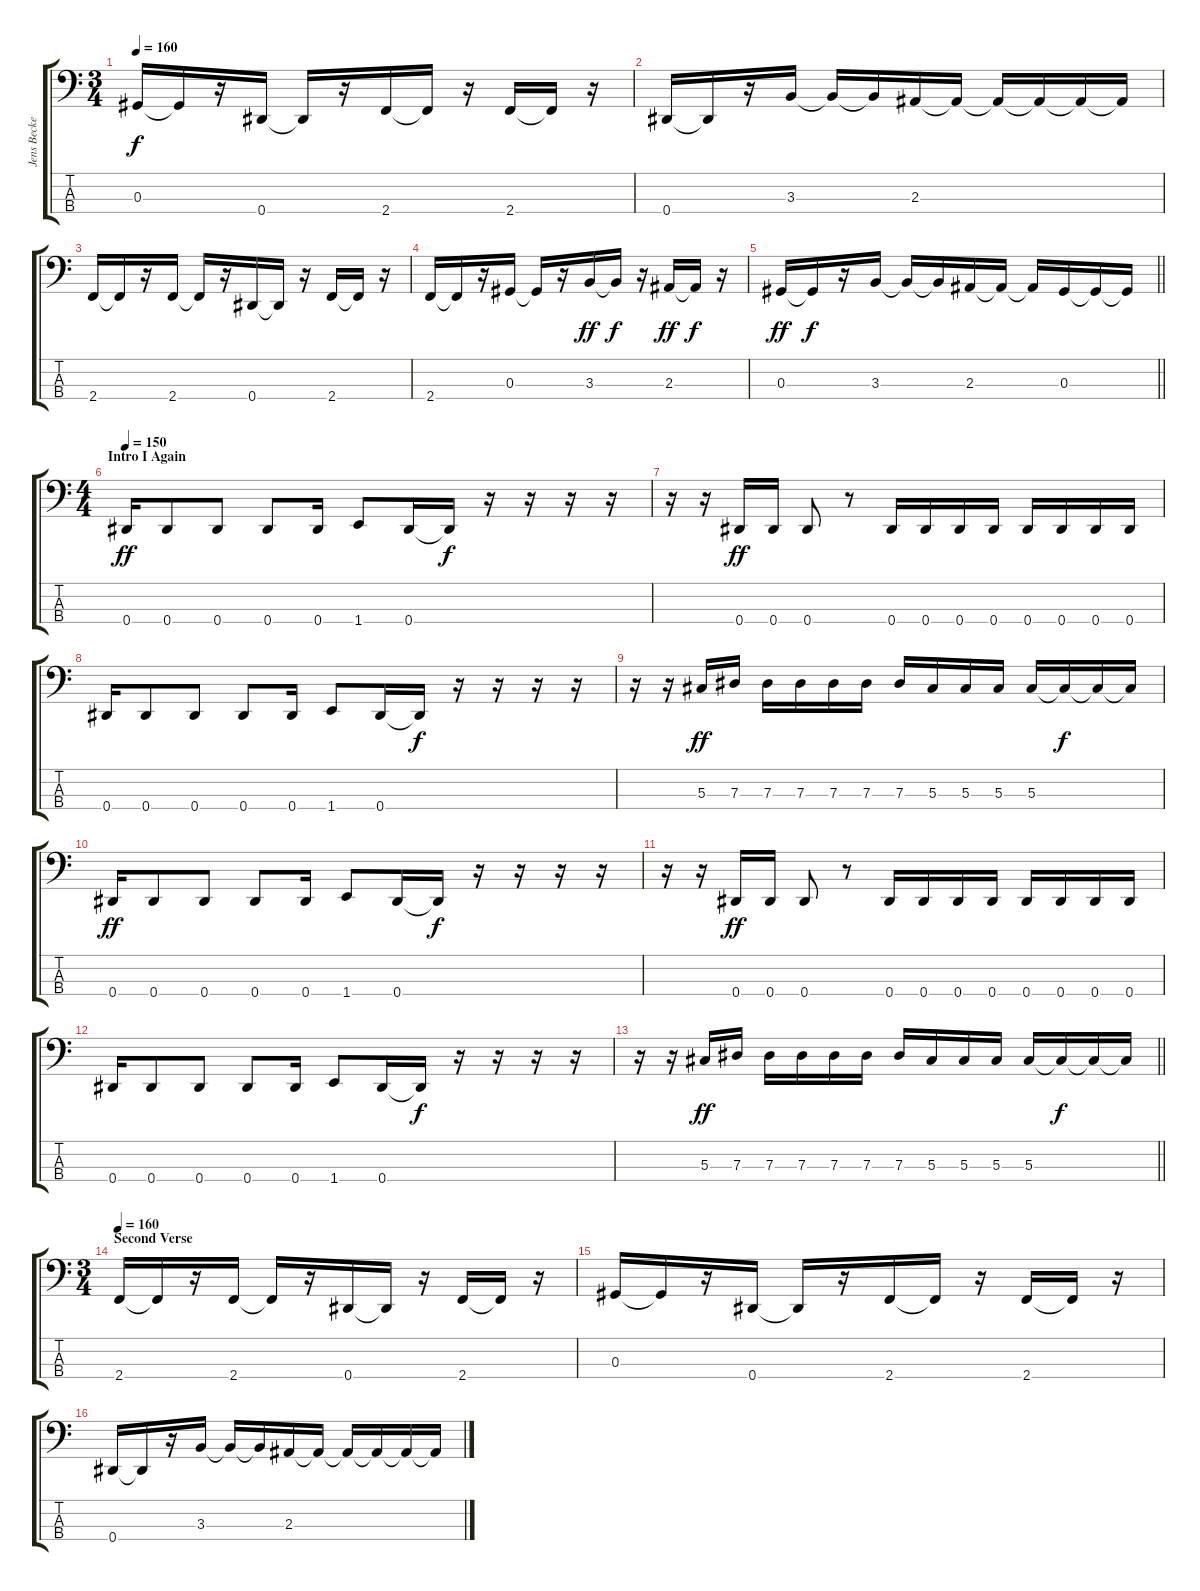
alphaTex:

\track ("Jens Becker" "Jens Becke") {instrument electricbasspick}
\staff {score tabs}
\tuning (Gb2 Db2 Ab1 Eb1) {hide}
\ts (3 4)
\tempo 160
\clef f4
\ks c
0.3.16{dy f} 0.3{t}.16 r.16 0.4.16 0.4{t}.16 r.16 2.4.16 2.4{t}.16 r.16 2.4.16 2.4{t}.16 r.16 |
0.4.16 0.4{t}.16 r.16 3.3.16 3.3{t}.16 3.3{t}.16 2.3.16 2.3{t}.16 2.3{t}.16 2.3{t}.16 2.3{t}.16 2.3{t}.16 |
2.4.16 2.4{t}.16 r.16 2.4.16 2.4{t}.16 r.16 0.4.16 0.4{t}.16 r.16 2.4.16 2.4{t}.16 r.16 |
2.4.16 2.4{t}.16 r.16 0.3.16 0.3{t}.16 r.16 3.3.16{dy ff} 3.3{t}.16{dy f} r.16 2.3.16{dy ff} 2.3{t}.16{dy f} r.16 |
\barLineRight lightlight
0.3.16{dy ff} 0.3{t}.16{dy f} r.16 3.3.16 3.3{t}.16 3.3{t}.16 2.3.16 2.3{t}.16 2.3{t}.16 0.3.16 0.3{t}.16 0.3{t}.16 |
\ts (4 4)
\section ("" "Intro I Again")
\tempo 150
0.4.16{dy ff} 0.4.8 0.4.8 0.4.8 0.4.16 1.4.8 0.4.16 0.4{t}.16{dy f} r.16 r.16 r.16 r.16 |
r.16 r.16 0.4.16{dy ff} 0.4.16 0.4.8 r.8 0.4.16 0.4.16 0.4.16 0.4.16 0.4.16 0.4.16 0.4.16 0.4.16 |
0.4.16 0.4.8 0.4.8 0.4.8 0.4.16 1.4.8 0.4.16 0.4{t}.16{dy f} r.16 r.16 r.16 r.16 |
r.16 r.16 5.3.16{dy ff} 7.3.16 7.3.16 7.3.16 7.3.16 7.3.16 7.3.16 5.3.16 5.3.16 5.3.16 5.3.16 5.3{t}.16{dy f} 5.3{t}.16 5.3{t}.16 |
0.4.16{dy ff} 0.4.8 0.4.8 0.4.8 0.4.16 1.4.8 0.4.16 0.4{t}.16{dy f} r.16 r.16 r.16 r.16 |
r.16 r.16 0.4.16{dy ff} 0.4.16 0.4.8 r.8 0.4.16 0.4.16 0.4.16 0.4.16 0.4.16 0.4.16 0.4.16 0.4.16 |
0.4.16 0.4.8 0.4.8 0.4.8 0.4.16 1.4.8 0.4.16 0.4{t}.16{dy f} r.16 r.16 r.16 r.16 |
\barLineRight lightlight
r.16 r.16 5.3.16{dy ff} 7.3.16 7.3.16 7.3.16 7.3.16 7.3.16 7.3.16 5.3.16 5.3.16 5.3.16 5.3.16 5.3{t}.16{dy f} 5.3{t}.16 5.3{t}.16 |
\ts (3 4)
\section ("" "Second Verse")
\tempo 160
2.4.16 2.4{t}.16 r.16 2.4.16 2.4{t}.16 r.16 0.4.16 0.4{t}.16 r.16 2.4.16 2.4{t}.16 r.16 |
0.3.16 0.3{t}.16 r.16 0.4.16 0.4{t}.16 r.16 2.4.16 2.4{t}.16 r.16 2.4.16 2.4{t}.16 r.16 |
0.4.16 0.4{t}.16 r.16 3.3.16 3.3{t}.16 3.3{t}.16 2.3.16 2.3{t}.16 2.3{t}.16 2.3{t}.16 2.3{t}.16 2.3{t}.16
